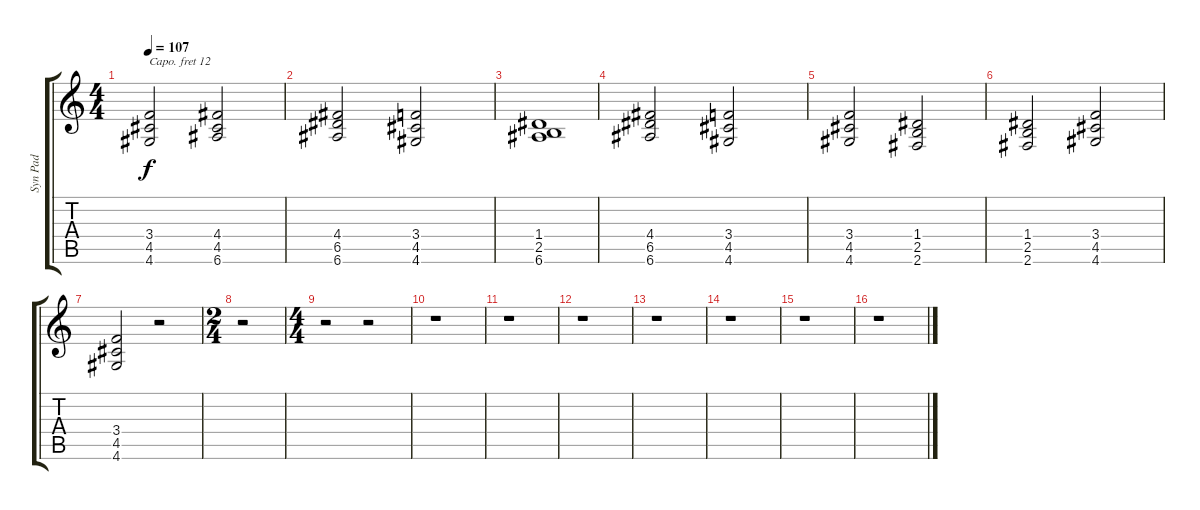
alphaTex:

\track ("Syn Pad" "Syn Pad") {instrument pad2warm}
\staff {score tabs}
\capo 12
\tuning (E4 B3 G3 D3 A2 E2) {hide}
\ts (4 4)
\tempo 107
\clef g2
\ks c
(3.4 4.5 4.6).2{dy f} (4.4 4.5 6.6).2 |
(4.4 6.5 6.6).2 (3.4 4.5 4.6).2 |
(1.4 2.5 6.6).1 |
(4.4 6.5 6.6).2 (3.4 4.5 4.6).2 |
(3.4 4.5 4.6).2 (1.4 2.5 2.6).2 |
(1.4 2.5 2.6).2 (3.4 4.5 4.6).2 |
(3.4 4.5 4.6).2 r.2 |
\ts (2 4)
r.2 |
\ts (4 4)
r.2 r.2 |
r.1 |
r.1 |
r.1 |
r.1 |
r.1 |
r.1 |
r.1
